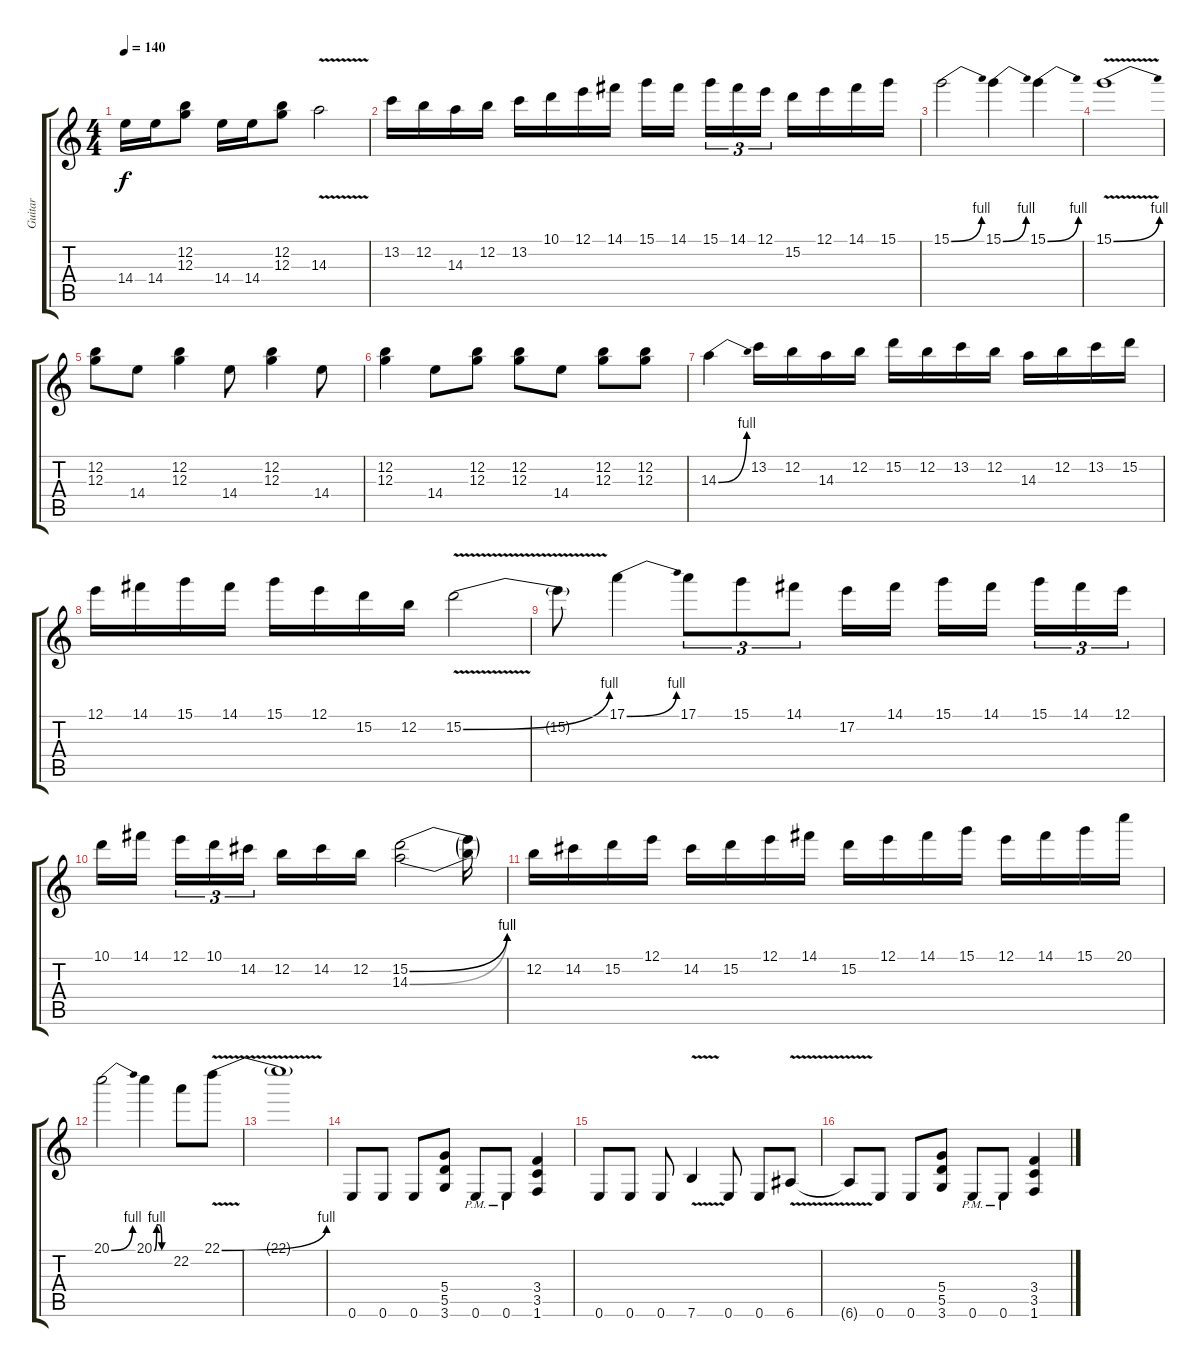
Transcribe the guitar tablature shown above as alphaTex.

\track ("Guitar" "Guitar") {instrument distortionguitar}
\staff {score tabs}
\tuning (E4 B3 G3 D3 A2 E2) {hide}
\ts (4 4)
\tempo 140
\clef g2
\ks c
14.4.16{dy f} 14.4.16 (12.2 12.3).8 14.4.16 14.4.16 (12.2 12.3).8 14.3{v}.2 |
13.2.16 12.2.16 14.3.16 12.2.16 13.2.16 10.1.16 12.1.16 14.1.16 15.1.16 14.1.16{beam splitsecondary} 15.1.16{tu (3 2)} 14.1.16{tu (3 2)} 12.1.16{tu (3 2)} 15.2.16 12.1.16 14.1.16 15.1.16 |
15.1{be (bend 0 0 60 4)}.2 15.1{be (bend 0 0 60 4)}.4 15.1{be (bend 0 0 60 4)}.4 |
15.1{be (bend 0 0 60 4) v}.1 |
(12.2 12.3).8 14.4.8 (12.2 12.3).4 14.4.8 (12.2 12.3).4 14.4.8 |
(12.2 12.3).4 14.4.8 (12.2 12.3).8 (12.2 12.3).8 14.4.8 (12.2 12.3).8 (12.2 12.3).8 |
14.3{be (bend 0 0 60 4)}.4 13.2.16 12.2.16 14.3.16 12.2.16 15.2.16 12.2.16 13.2.16 12.2.16 14.3.16 12.2.16 13.2.16 15.2.16 |
12.1.16 14.1.16 15.1.16 14.1.16 15.1.16 12.1.16 15.2.16 12.2.16 15.2{be (bend 0 0 60 4) v}.2 |
15.2{t}.8 17.1{be (bend 0 0 60 4)}.4 17.1.8{tu (3 2)} 15.1.8{tu (3 2)} 14.1.8{tu (3 2)} 17.2.16 14.1.16 15.1.16 14.1.16{beam splitsecondary} 15.1.16{tu (3 2)} 14.1.16{tu (3 2)} 12.1.16{tu (3 2)} |
10.1.16 14.1.16{beam splitsecondary} 12.1.16{tu (3 2)} 10.1.16{tu (3 2)} 14.2.16{tu (3 2)} 12.2.16 14.2.16 12.2.16 (15.2{be (bend 0 0 60 4)} 14.3{be (bend 0 0 60 4)}).2 (15.2{t} 14.3{t}).16 |
12.2.16 14.2.16 15.2.16 12.1.16 14.2.16 15.2.16 12.1.16 14.1.16 15.2.16 12.1.16 14.1.16 15.1.16 12.1.16 14.1.16 15.1.16 20.1.16 |
20.1{be (bend 0 0 60 4)}.2 20.1{be (custom 0 0 10 4 20 4 30 0 60 0)}.4 22.2.8 22.1{be (bend 0 0 60 4) v}.8 |
22.1{t}.1 |
0.6.8 0.6.8 0.6.8 (5.4 5.5 3.6).8 0.6{pm}.8 0.6{pm}.8 (3.4 3.5 1.6).4 |
0.6.8 0.6.8 0.6.8 7.6{v}.4 0.6.8 0.6.8 6.6{v}.8 |
6.6{t}.8 0.6.8 0.6.8 (5.4 5.5 3.6).8 0.6{pm}.8 0.6{pm}.8 (3.4 3.5 1.6).4
